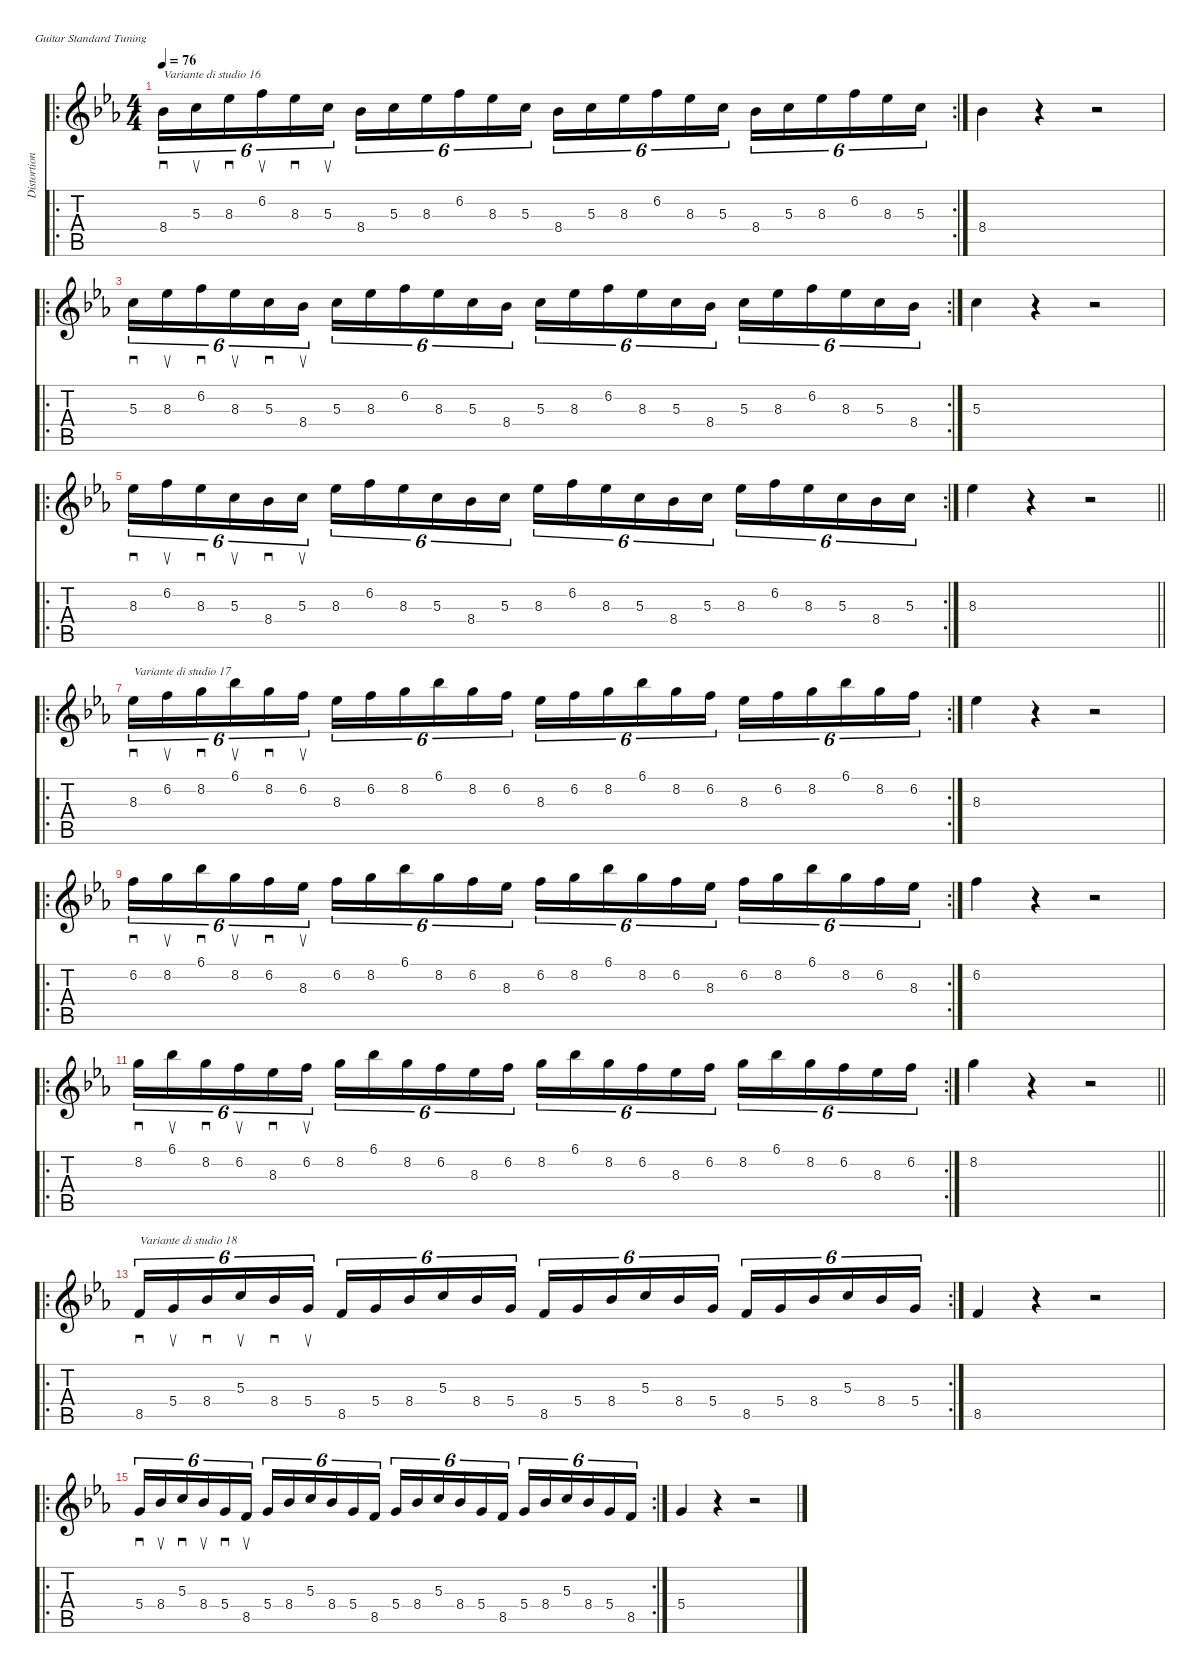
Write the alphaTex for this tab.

\defaultSystemsLayout 4
\hideDynamics
\bracketExtendMode nobrackets
\otherSystemsTrackNameOrientation horizontal
\defaultBarNumberDisplay FirstOfSystem
\track ("Distortion Guitar" "Distortion") {instrument distortionguitar}
\staff {score tabs}
\tuning (E4 B3 G3 D3 A2 E2)
\ro
\rc 2
\ts (4 4)
\tempo 76
\clef g2
\ks cminor
8.4{acc b}.16{sd tu (6 4) txt "Variante di studio 16" dy mf beam Down} 5.3{acc forcenatural}.16{su tu (6 4) beam Down} 8.3{acc b}.16{sd tu (6 4) beam Down} 6.2{acc forcenatural}.16{su tu (6 4) beam Down} 8.3{acc b}.16{sd tu (6 4) beam Down} 5.3{acc forcenatural}.16{su tu (6 4) beam Down} 8.4{acc b}.16{tu (6 4) beam Down} 5.3{acc forcenatural}.16{tu (6 4) beam Down} 8.3{acc b}.16{tu (6 4) beam Down} 6.2{acc forcenatural}.16{tu (6 4) beam Down} 8.3{acc b}.16{tu (6 4) beam Down} 5.3{acc forcenatural}.16{tu (6 4) beam Down} 8.4{acc b}.16{tu (6 4) beam Down} 5.3{acc forcenatural}.16{tu (6 4) beam Down} 8.3{acc b}.16{tu (6 4) beam Down} 6.2{acc forcenatural}.16{tu (6 4) beam Down} 8.3{acc b}.16{tu (6 4) beam Down} 5.3{acc forcenatural}.16{tu (6 4) beam Down} 8.4{acc b}.16{tu (6 4) beam Down} 5.3{acc forcenatural}.16{tu (6 4) beam Down} 8.3{acc b}.16{tu (6 4) beam Down} 6.2{acc forcenatural}.16{tu (6 4) beam Down} 8.3{acc b}.16{tu (6 4) beam Down} 5.3{acc forcenatural}.16{tu (6 4) beam Down} |
8.4{acc b}.4{beam Down} r.4{beam Down} r.2{beam Down} |
\ro
\rc 2
5.3{acc forcenatural}.16{sd tu (6 4) beam Down} 8.3{acc b}.16{su tu (6 4) beam Down} 6.2{acc forcenatural}.16{sd tu (6 4) beam Down} 8.3{acc b}.16{su tu (6 4) beam Down} 5.3{acc forcenatural}.16{sd tu (6 4) beam Down} 8.4{acc b}.16{su tu (6 4) beam Down} 5.3{acc forcenatural}.16{tu (6 4) beam Down} 8.3{acc b}.16{tu (6 4) beam Down} 6.2{acc forcenatural}.16{tu (6 4) beam Down} 8.3{acc b}.16{tu (6 4) beam Down} 5.3{acc forcenatural}.16{tu (6 4) beam Down} 8.4{acc b}.16{tu (6 4) beam Down} 5.3{acc forcenatural}.16{tu (6 4) beam Down} 8.3{acc b}.16{tu (6 4) beam Down} 6.2{acc forcenatural}.16{tu (6 4) beam Down} 8.3{acc b}.16{tu (6 4) beam Down} 5.3{acc forcenatural}.16{tu (6 4) beam Down} 8.4{acc b}.16{tu (6 4) beam Down} 5.3{acc forcenatural}.16{tu (6 4) beam Down} 8.3{acc b}.16{tu (6 4) beam Down} 6.2{acc forcenatural}.16{tu (6 4) beam Down} 8.3{acc b}.16{tu (6 4) beam Down} 5.3{acc forcenatural}.16{tu (6 4) beam Down} 8.4{acc b}.16{tu (6 4) beam Down} |
5.3{acc forcenatural}.4{beam Down} r.4{beam Down} r.2{beam Down} |
\ro
\rc 2
8.3{acc b}.16{sd tu (6 4) beam Down} 6.2{acc forcenatural}.16{su tu (6 4) beam Down} 8.3{acc b}.16{sd tu (6 4) beam Down} 5.3{acc forcenatural}.16{su tu (6 4) beam Down} 8.4{acc b}.16{sd tu (6 4) beam Down} 5.3{acc forcenatural}.16{su tu (6 4) beam Down} 8.3{acc b}.16{tu (6 4) beam Down} 6.2{acc forcenatural}.16{tu (6 4) beam Down} 8.3{acc b}.16{tu (6 4) beam Down} 5.3{acc forcenatural}.16{tu (6 4) beam Down} 8.4{acc b}.16{tu (6 4) beam Down} 5.3{acc forcenatural}.16{tu (6 4) beam Down} 8.3{acc b}.16{tu (6 4) beam Down} 6.2{acc forcenatural}.16{tu (6 4) beam Down} 8.3{acc b}.16{tu (6 4) beam Down} 5.3{acc forcenatural}.16{tu (6 4) beam Down} 8.4{acc b}.16{tu (6 4) beam Down} 5.3{acc forcenatural}.16{tu (6 4) beam Down} 8.3{acc b}.16{tu (6 4) beam Down} 6.2{acc forcenatural}.16{tu (6 4) beam Down} 8.3{acc b}.16{tu (6 4) beam Down} 5.3{acc forcenatural}.16{tu (6 4) beam Down} 8.4{acc b}.16{tu (6 4) beam Down} 5.3{acc forcenatural}.16{tu (6 4) beam Down} |
\barLineRight lightlight
8.3{acc b}.4{beam Down} r.4{beam Down} r.2{beam Down} |
\ro
\rc 2
8.3{acc b}.16{sd tu (6 4) txt "Variante di studio 17" beam Down} 6.2{acc forcenatural}.16{su tu (6 4) beam Down} 8.2{acc forcenatural}.16{sd tu (6 4) beam Down} 6.1{acc b}.16{su tu (6 4) beam Down} 8.2{acc forcenatural}.16{sd tu (6 4) beam Down} 6.2{acc forcenatural}.16{su tu (6 4) beam Down} 8.3{acc b}.16{tu (6 4) beam Down} 6.2{acc forcenatural}.16{tu (6 4) beam Down} 8.2{acc forcenatural}.16{tu (6 4) beam Down} 6.1{acc b}.16{tu (6 4) beam Down} 8.2{acc forcenatural}.16{tu (6 4) beam Down} 6.2{acc forcenatural}.16{tu (6 4) beam Down} 8.3{acc b}.16{tu (6 4) beam Down} 6.2{acc forcenatural}.16{tu (6 4) beam Down} 8.2{acc forcenatural}.16{tu (6 4) beam Down} 6.1{acc b}.16{tu (6 4) beam Down} 8.2{acc forcenatural}.16{tu (6 4) beam Down} 6.2{acc forcenatural}.16{tu (6 4) beam Down} 8.3{acc b}.16{tu (6 4) beam Down} 6.2{acc forcenatural}.16{tu (6 4) beam Down} 8.2{acc forcenatural}.16{tu (6 4) beam Down} 6.1{acc b}.16{tu (6 4) beam Down} 8.2{acc forcenatural}.16{tu (6 4) beam Down} 6.2{acc forcenatural}.16{tu (6 4) beam Down} |
8.3{acc b}.4{beam Down} r.4{beam Down} r.2{beam Down} |
\ro
\rc 2
6.2{acc forcenatural}.16{sd tu (6 4) beam Down} 8.2{acc forcenatural}.16{su tu (6 4) beam Down} 6.1{acc b}.16{sd tu (6 4) beam Down} 8.2{acc forcenatural}.16{su tu (6 4) beam Down} 6.2{acc forcenatural}.16{sd tu (6 4) beam Down} 8.3{acc b}.16{su tu (6 4) beam Down} 6.2{acc forcenatural}.16{tu (6 4) beam Down} 8.2{acc forcenatural}.16{tu (6 4) beam Down} 6.1{acc b}.16{tu (6 4) beam Down} 8.2{acc forcenatural}.16{tu (6 4) beam Down} 6.2{acc forcenatural}.16{tu (6 4) beam Down} 8.3{acc b}.16{tu (6 4) beam Down} 6.2{acc forcenatural}.16{tu (6 4) beam Down} 8.2{acc forcenatural}.16{tu (6 4) beam Down} 6.1{acc b}.16{tu (6 4) beam Down} 8.2{acc forcenatural}.16{tu (6 4) beam Down} 6.2{acc forcenatural}.16{tu (6 4) beam Down} 8.3{acc b}.16{tu (6 4) beam Down} 6.2{acc forcenatural}.16{tu (6 4) beam Down} 8.2{acc forcenatural}.16{tu (6 4) beam Down} 6.1{acc b}.16{tu (6 4) beam Down} 8.2{acc forcenatural}.16{tu (6 4) beam Down} 6.2{acc forcenatural}.16{tu (6 4) beam Down} 8.3{acc b}.16{tu (6 4) beam Down} |
6.2{acc forcenatural}.4{beam Down} r.4{beam Down} r.2{beam Down} |
\ro
\rc 2
8.2{acc forcenatural}.16{sd tu (6 4) beam Down} 6.1{acc b}.16{su tu (6 4) beam Down} 8.2{acc forcenatural}.16{sd tu (6 4) beam Down} 6.2{acc forcenatural}.16{su tu (6 4) beam Down} 8.3{acc b}.16{sd tu (6 4) beam Down} 6.2{acc forcenatural}.16{su tu (6 4) beam Down} 8.2{acc forcenatural}.16{tu (6 4) beam Down} 6.1{acc b}.16{tu (6 4) beam Down} 8.2{acc forcenatural}.16{tu (6 4) beam Down} 6.2{acc forcenatural}.16{tu (6 4) beam Down} 8.3{acc b}.16{tu (6 4) beam Down} 6.2{acc forcenatural}.16{tu (6 4) beam Down} 8.2{acc forcenatural}.16{tu (6 4) beam Down} 6.1{acc b}.16{tu (6 4) beam Down} 8.2{acc forcenatural}.16{tu (6 4) beam Down} 6.2{acc forcenatural}.16{tu (6 4) beam Down} 8.3{acc b}.16{tu (6 4) beam Down} 6.2{acc forcenatural}.16{tu (6 4) beam Down} 8.2{acc forcenatural}.16{tu (6 4) beam Down} 6.1{acc b}.16{tu (6 4) beam Down} 8.2{acc forcenatural}.16{tu (6 4) beam Down} 6.2{acc forcenatural}.16{tu (6 4) beam Down} 8.3{acc b}.16{tu (6 4) beam Down} 6.2{acc forcenatural}.16{tu (6 4) beam Down} |
\barLineRight lightlight
8.2{acc forcenatural}.4{beam Down} r.4{beam Down} r.2{beam Down} |
\ro
\rc 2
8.5{acc forcenatural}.16{sd tu (6 4) txt "Variante di studio 18" beam Up} 5.4{acc forcenatural}.16{su tu (6 4) beam Up} 8.4{acc b}.16{sd tu (6 4) beam Up} 5.3{acc forcenatural}.16{su tu (6 4) beam Up} 8.4{acc b}.16{sd tu (6 4) beam Up} 5.4{acc forcenatural}.16{su tu (6 4) beam Up} 8.5{acc forcenatural}.16{tu (6 4) beam Up} 5.4{acc forcenatural}.16{tu (6 4) beam Up} 8.4{acc b}.16{tu (6 4) beam Up} 5.3{acc forcenatural}.16{tu (6 4) beam Up} 8.4{acc b}.16{tu (6 4) beam Up} 5.4{acc forcenatural}.16{tu (6 4) beam Up} 8.5{acc forcenatural}.16{tu (6 4) beam Up} 5.4{acc forcenatural}.16{tu (6 4) beam Up} 8.4{acc b}.16{tu (6 4) beam Up} 5.3{acc forcenatural}.16{tu (6 4) beam Up} 8.4{acc b}.16{tu (6 4) beam Up} 5.4{acc forcenatural}.16{tu (6 4) beam Up} 8.5{acc forcenatural}.16{tu (6 4) beam Up} 5.4{acc forcenatural}.16{tu (6 4) beam Up} 8.4{acc b}.16{tu (6 4) beam Up} 5.3{acc forcenatural}.16{tu (6 4) beam Up} 8.4{acc b}.16{tu (6 4) beam Up} 5.4{acc forcenatural}.16{tu (6 4) beam Up} |
8.5{acc forcenatural}.4{beam Up} r.4{beam Up} r.2{beam Up} |
\ro
\rc 2
5.4{acc forcenatural}.16{sd tu (6 4) beam Up} 8.4{acc b}.16{su tu (6 4) beam Up} 5.3{acc forcenatural}.16{sd tu (6 4) beam Up} 8.4{acc b}.16{su tu (6 4) beam Up} 5.4{acc forcenatural}.16{sd tu (6 4) beam Up} 8.5{acc forcenatural}.16{su tu (6 4) beam Up} 5.4{acc forcenatural}.16{tu (6 4) beam Up} 8.4{acc b}.16{tu (6 4) beam Up} 5.3{acc forcenatural}.16{tu (6 4) beam Up} 8.4{acc b}.16{tu (6 4) beam Up} 5.4{acc forcenatural}.16{tu (6 4) beam Up} 8.5{acc forcenatural}.16{tu (6 4) beam Up} 5.4{acc forcenatural}.16{tu (6 4) beam Up} 8.4{acc b}.16{tu (6 4) beam Up} 5.3{acc forcenatural}.16{tu (6 4) beam Up} 8.4{acc b}.16{tu (6 4) beam Up} 5.4{acc forcenatural}.16{tu (6 4) beam Up} 8.5{acc forcenatural}.16{tu (6 4) beam Up} 5.4{acc forcenatural}.16{tu (6 4) beam Up} 8.4{acc b}.16{tu (6 4) beam Up} 5.3{acc forcenatural}.16{tu (6 4) beam Up} 8.4{acc b}.16{tu (6 4) beam Up} 5.4{acc forcenatural}.16{tu (6 4) beam Up} 8.5{acc forcenatural}.16{tu (6 4) beam Up} |
5.4{acc forcenatural}.4{beam Up} r.4{beam Up} r.2{beam Up}
